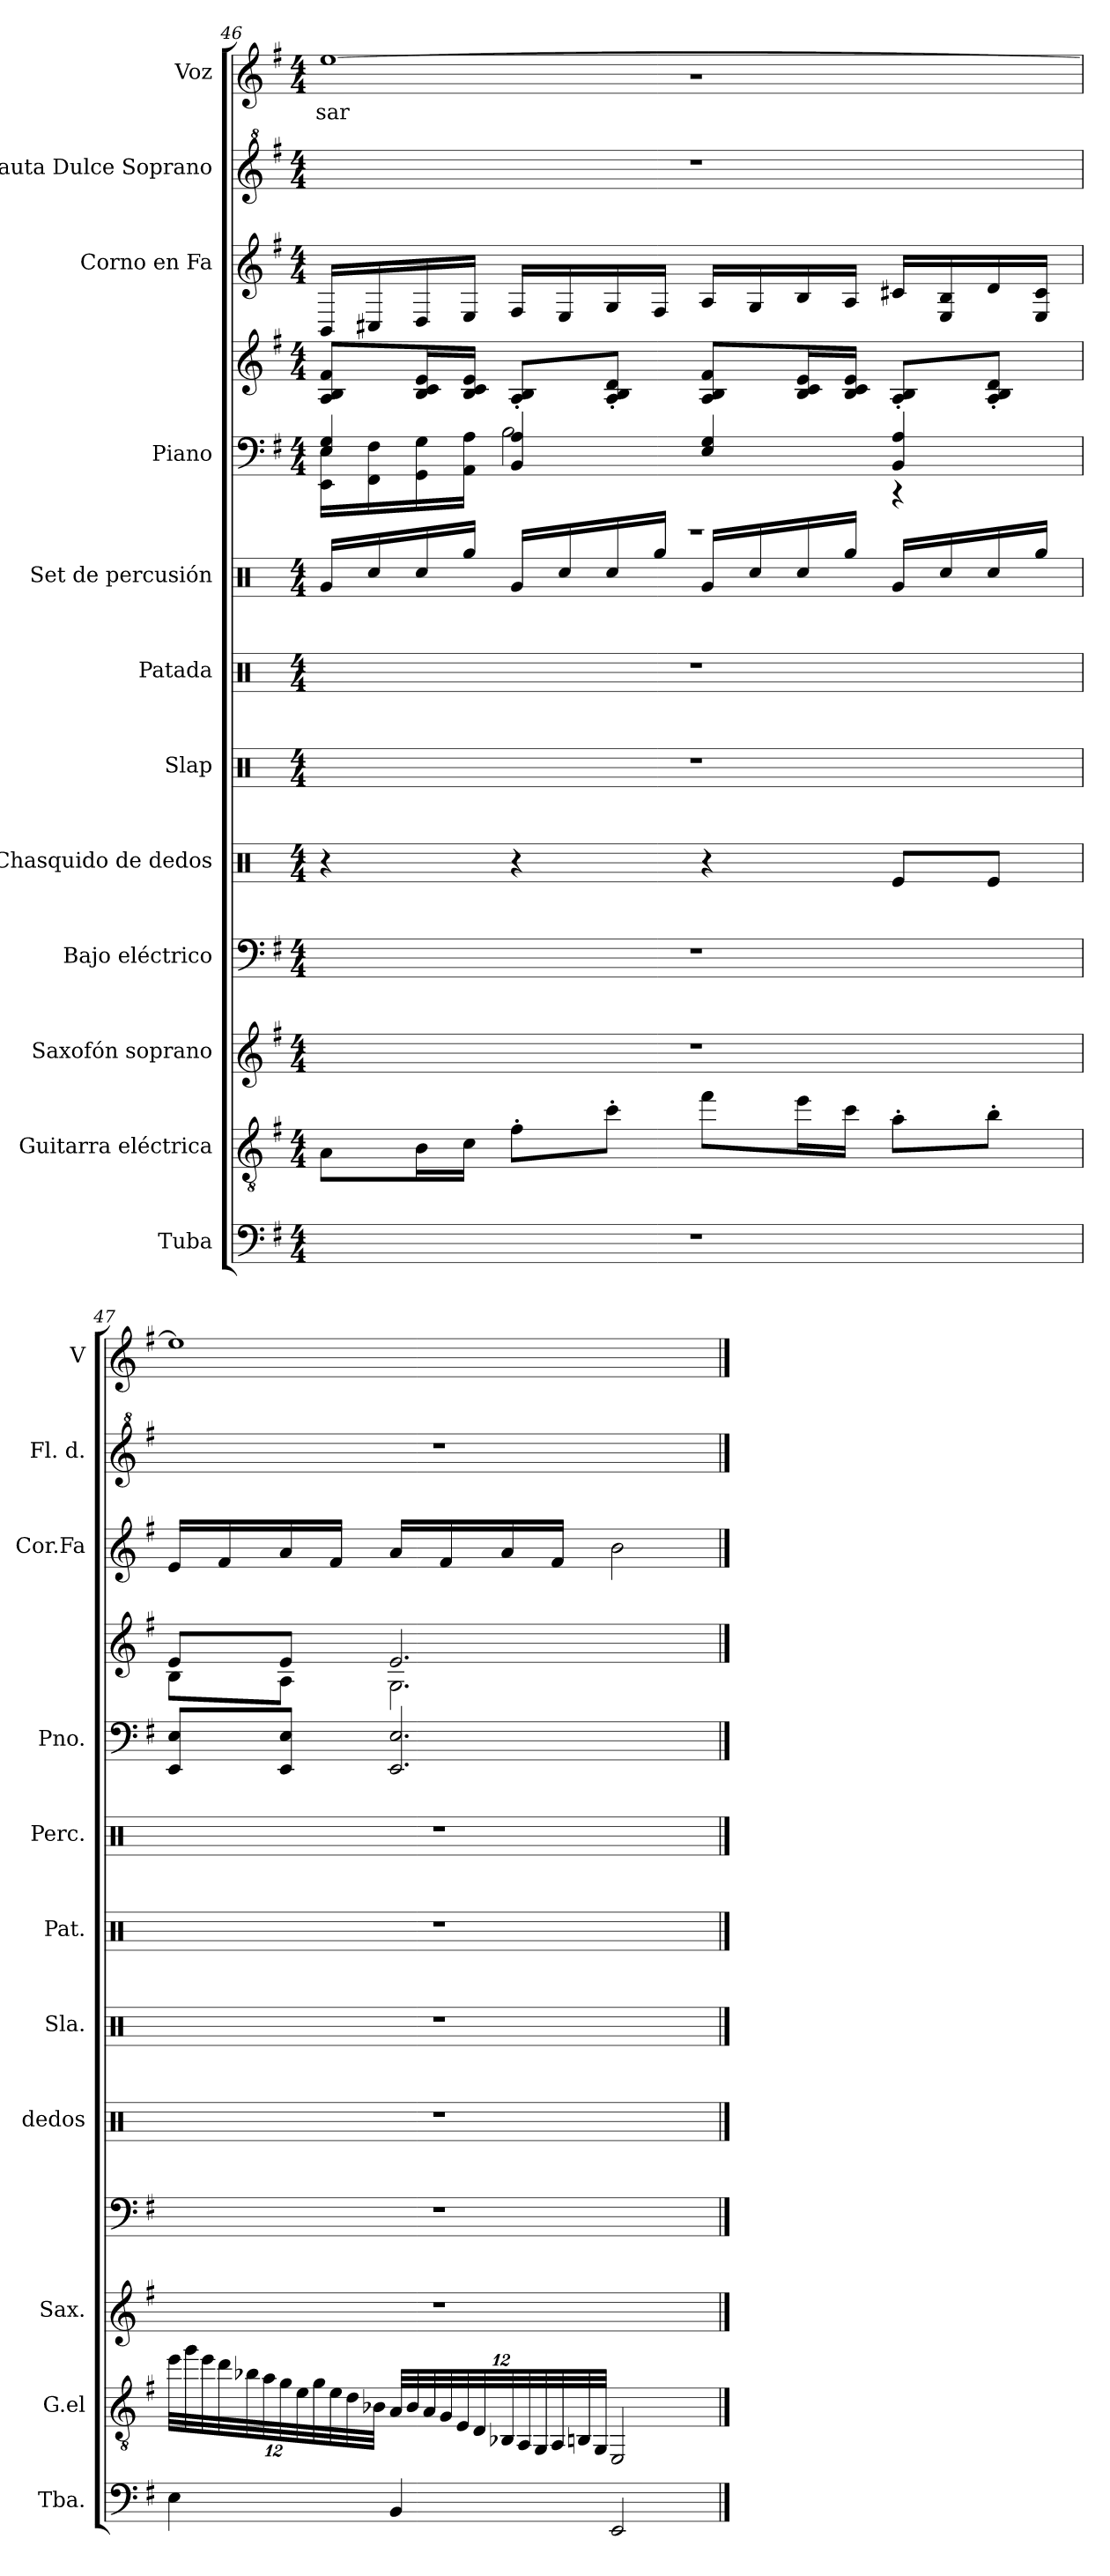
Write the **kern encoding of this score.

**kern	**kern	**kern	**kern	**kern	**kern	**kern	**kern	**kern	**kern	**kern	**kern	**kern	**text
*part12	*part11	*part10	*part9	*part8	*part7	*part6	*part5	*part4	*part4	*part3	*part2	*part1	*part1
*staff13	*staff12	*staff11	*staff10	*staff9	*staff8	*staff7	*staff6	*staff5	*staff4	*staff3	*staff2	*staff1	*staff1
*I"Tuba	*I"Guitarra eléctrica	*I"Saxofón soprano	*I"Bajo eléctrico	*I"Chasquido de dedos	*I"Slap	*I"Patada	*I"Set de percusión	*I"Piano	*	*I"Corno en Fa	*I"Flauta Dulce Soprano	*I"Voz	*
*I'Tba.	*I'G.el	*I'Sax.	*	*I'dedos	*I'Sla.	*I'Pat.	*I'Perc.	*I'Pno.	*	*I'Cor.Fa	*I'Fl. d.	*I'V	*
!!LO:PB:g=z
*clefF4	*clefGv2	*clefG2	*clefF4	*clefX	*clefX	*clefX	*clefX	*clefF4	*clefG2	*clefG2	*clefG^2	*clefG2	*
*	*	*ITrd1c2	*ITrd7c12	*	*	*	*	*	*	*ITrd4c7	*	*	*
*k[f#]	*k[f#]	*k[b-]	*k[f#]	*k[]	*k[]	*k[]	*k[]	*k[f#]	*k[f#]	*k[]	*k[f#]	*k[f#]	*
*M4/4	*M4/4	*M4/4	*M4/4	*M4/4	*M4/4	*M4/4	*M4/4	*M4/4	*M4/4	*M4/4	*M4/4	*M4/4	*
=46	=46	=46	=46	=46	=46	=46	=46	=46	=46	=46	=46	=46	=46
*	*	*	*	*	*	*	*^	*^	*	*	*	*	*
!	!	!	!	!	!	!	!	!	!	!	!	!	!	!	!LO:LY:b
*	*	*	*	*	*	*	*	*	*	*	*	*	*	*^	*
1r	8A\L	1r	1r	4r	1r	1r	1r	16Rg/LL	4E/ 4G/	16EE\ 16E\LL	8A/ 8B/ 8f#/L	16EE/LL	1r	[1ee	1r	-sar
.	.	.	.	.	.	.	.	16Rcc/	.	16FF#\ 16F#\	.	16FF#X/	.	.	.	.
.	16B\L	.	.	.	.	.	.	16Rcc/	.	16GG\ 16G\	16B/ 16c/ 16e/L	16GG/	.	.	.	.
.	16c\JJ	.	.	.	.	.	.	16Rgg/JJ	.	16AA\ 16A\JJ	16B/ 16c/ 16e/JJ	16AA/JJ	.	.	.	.
.	8f#'\L	.	.	4r	.	.	.	16Rg/LL	4BB/ 4A/	2B\	8A/' 8B/'L	16BB/LL	.	.	.	.
.	.	.	.	.	.	.	.	16Rcc/	.	.	.	16AA/	.	.	.	.
.	8cc'\J	.	.	.	.	.	.	16Rcc/	.	.	8A/' 8B/' 8d/'J	16C/	.	.	.	.
.	.	.	.	.	.	.	.	16Rgg/JJ	.	.	.	16BB/JJ	.	.	.	.
.	8ff#\L	.	.	4r	.	.	.	16Rg/LL	4E/ 4G/	.	8A/ 8B/ 8f#/L	16D/LL	.	.	.	.
.	.	.	.	.	.	.	.	16Rcc/	.	.	.	16C/	.	.	.	.
.	16ee\L	.	.	.	.	.	.	16Rcc/	.	.	16B/ 16c/ 16e/L	16E/	.	.	.	.
.	16cc\JJ	.	.	.	.	.	.	16Rgg/JJ	.	.	16B/ 16c/ 16e/JJ	16D/JJ	.	.	.	.
.	8a'\L	.	.	8Re/L	.	.	.	16Rg/LL	4BB/ 4A/	4r	8A/' 8B/'L	16F#X/LL	.	.	.	.
.	.	.	.	.	.	.	.	16Rcc/	.	.	.	16AA/ 16E/	.	.	.	.
.	8b'\J	.	.	8Re/J	.	.	.	16Rcc/	.	.	8A/' 8B/' 8d/'J	16G/	.	.	.	.
.	.	.	.	.	.	.	.	16Rgg/JJ	.	.	.	16AA/ 16F#/JJ	.	.	.	.
*	*	*	*	*	*	*	*v	*v	*	*	*	*	*	*v	*v	*
*	*	*	*	*	*	*	*	*v	*v	*	*	*	*	*
!!LO:PB:g=z
=47	=47	=47	=47	=47	=47	=47	=47	=47	=47	=47	=47	=47	=47
*	*Xbrackettup	*	*	*	*	*	*	*	*	*	*	*	*
*	*	*	*	*	*	*	*	*	*^	*	*	*	*
4E\	48ee\LLL	1r	1r	1r	1r	1r	1r	8EE/ 8E/L	8e/L	8B\L	16A/LL	1r	1ee]	.
.	48gg\	.	.	.	.	.	.	.	.	.	.	.	.	.
.	48ee\	.	.	.	.	.	.	.	.	.	.	.	.	.
.	48dd\	.	.	.	.	.	.	.	.	.	16B/	.	.	.
.	48b-X\	.	.	.	.	.	.	.	.	.	.	.	.	.
.	48a\	.	.	.	.	.	.	.	.	.	.	.	.	.
.	48g\	.	.	.	.	.	.	8EE/ 8E/J	8e/J	8A\J	16d/	.	.	.
.	48e\	.	.	.	.	.	.	.	.	.	.	.	.	.
.	48g\	.	.	.	.	.	.	.	.	.	.	.	.	.
.	48e\	.	.	.	.	.	.	.	.	.	16B/JJ	.	.	.
.	48d\	.	.	.	.	.	.	.	.	.	.	.	.	.
.	48B-X\JJJ	.	.	.	.	.	.	.	.	.	.	.	.	.
4BB/	48A/LLL	.	.	.	.	.	.	2.EE/ 2.E/	2.e/	2.G\	16d/LL	.	.	.
.	48B-/	.	.	.	.	.	.	.	.	.	.	.	.	.
.	48A/	.	.	.	.	.	.	.	.	.	.	.	.	.
.	48G/	.	.	.	.	.	.	.	.	.	16B/	.	.	.
.	48E/	.	.	.	.	.	.	.	.	.	.	.	.	.
.	48D/	.	.	.	.	.	.	.	.	.	.	.	.	.
.	48BB-X/	.	.	.	.	.	.	.	.	.	16d/	.	.	.
.	48AA/	.	.	.	.	.	.	.	.	.	.	.	.	.
.	48GG/	.	.	.	.	.	.	.	.	.	.	.	.	.
.	48AA/	.	.	.	.	.	.	.	.	.	16B/JJ	.	.	.
.	48BBn/	.	.	.	.	.	.	.	.	.	.	.	.	.
.	48GG/JJJ	.	.	.	.	.	.	.	.	.	.	.	.	.
2EE/	2EE/	.	.	.	.	.	.	.	.	.	2e\	.	.	.
*	*	*	*	*	*	*	*	*	*v	*v	*	*	*	*
==	==	==	==	==	==	==	==	==	==	==	==	==	==
*-	*-	*-	*-	*-	*-	*-	*-	*-	*-	*-	*-	*-	*-
